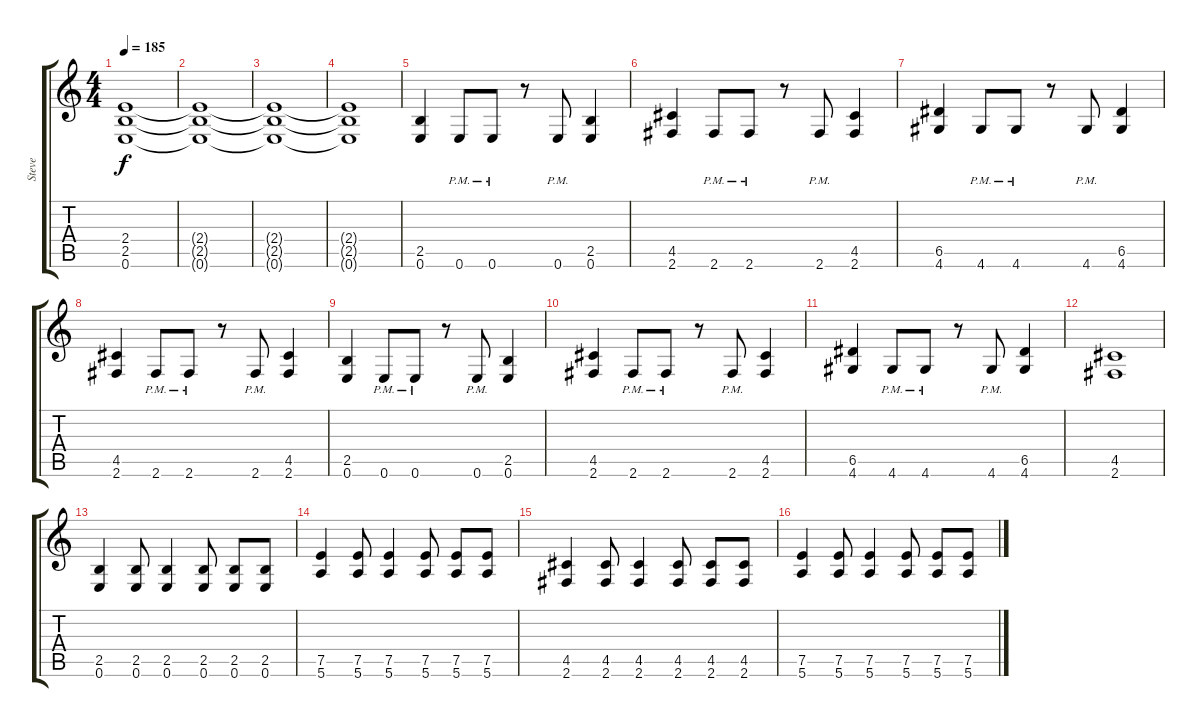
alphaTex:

\track ("Steve" "Steve") {instrument overdrivenguitar}
\staff {score tabs}
\tuning (E4 B3 G3 D3 A2 E2) {hide}
\ts (4 4)
\tempo 185
\clef g2
\ks c
(2.4{t} 2.5{t} 0.6{t}).1{dy f} |
(2.4{t} 2.5{t} 0.6{t}).1 |
(2.4{t} 2.5{t} 0.6{t}).1 |
(2.4{t} 2.5{t} 0.6{t}).1 |
(2.5 0.6).4 0.6{pm}.8 0.6{pm}.8 r.8 0.6{pm}.8 (2.5 0.6).4 |
(4.5 2.6).4 2.6{pm}.8 2.6{pm}.8 r.8 2.6{pm}.8 (4.5 2.6).4 |
(6.5 4.6).4 4.6{pm}.8 4.6{pm}.8 r.8 4.6{pm}.8 (6.5 4.6).4 |
(4.5 2.6).4 2.6{pm}.8 2.6{pm}.8 r.8 2.6{pm}.8 (4.5 2.6).4 |
(2.5 0.6).4 0.6{pm}.8 0.6{pm}.8 r.8 0.6{pm}.8 (2.5 0.6).4 |
(4.5 2.6).4 2.6{pm}.8 2.6{pm}.8 r.8 2.6{pm}.8 (4.5 2.6).4 |
(6.5 4.6).4 4.6{pm}.8 4.6{pm}.8 r.8 4.6{pm}.8 (6.5 4.6).4 |
(4.5 2.6).1 |
(2.5 0.6).4 (2.5 0.6).8 (2.5 0.6).4 (2.5 0.6).8 (2.5 0.6).8 (2.5 0.6).8 |
(7.5 5.6).4 (7.5 5.6).8 (7.5 5.6).4 (7.5 5.6).8 (7.5 5.6).8 (7.5 5.6).8 |
(4.5 2.6).4 (4.5 2.6).8 (4.5 2.6).4 (4.5 2.6).8 (4.5 2.6).8 (4.5 2.6).8 |
(7.5 5.6).4 (7.5 5.6).8 (7.5 5.6).4 (7.5 5.6).8 (7.5 5.6).8 (7.5 5.6).8
